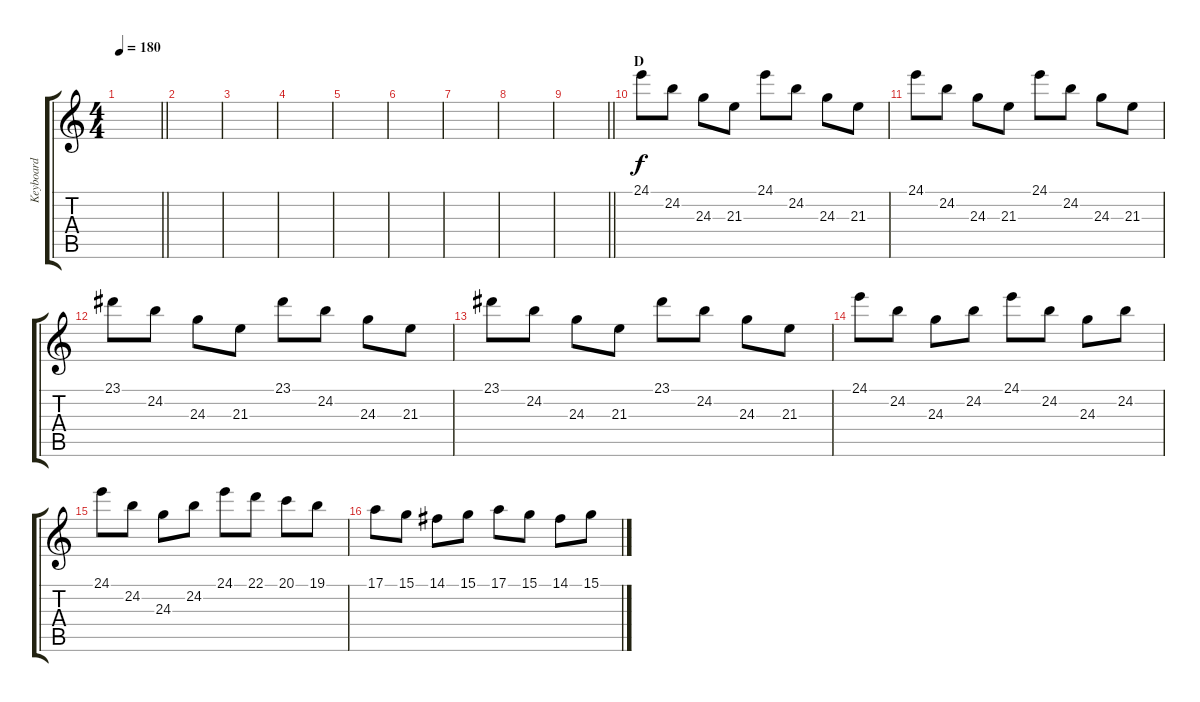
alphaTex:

\track ("Keyboard" "Keyboard") {instrument synthstrings1}
\staff {score tabs}
\tuning (E4 B3 G3 D3 A2 E2) {hide}
\ts (4 4)
\tempo 180
\clef g2
\barLineRight lightlight
\ks c
|
|
|
|
|
|
|
|
\barLineRight lightlight
|
\section ("" "D")
24.1.8{volume 11 instrument orchestralharp} 24.2.8 24.3.8 21.3.8 24.1.8 24.2.8 24.3.8 21.3.8 |
24.1.8 24.2.8 24.3.8 21.3.8 24.1.8 24.2.8 24.3.8 21.3.8 |
23.1.8 24.2.8 24.3.8 21.3.8 23.1.8 24.2.8 24.3.8 21.3.8 |
23.1.8 24.2.8 24.3.8 21.3.8 23.1.8 24.2.8 24.3.8 21.3.8 |
24.1.8 24.2.8 24.3.8 24.2.8 24.1.8 24.2.8 24.3.8 24.2.8 |
24.1.8 24.2.8 24.3.8 24.2.8 24.1.8 22.1.8 20.1.8 19.1.8 |
17.1.8 15.1.8 14.1.8 15.1.8 17.1.8 15.1.8 14.1.8 15.1.8
